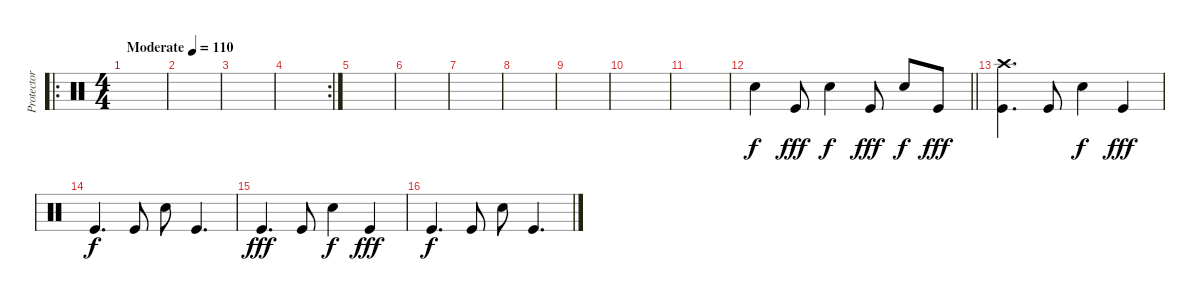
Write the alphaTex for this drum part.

\track ("Protector" "Protector") {instrument percussion}
\staff {score}
\articulation defaults
\ro
\ts (4 4)
\tempo (110 "Moderate")
\clef neutral
\ks c
|
|
|
\rc 2
|
|
|
|
|
|
|
|
\barLineRight lightlight "Snare (hit) 2".4 "Kick (hit)".8{dy fff} "Snare (hit) 2".4{dy f} "Kick (hit)".8{dy fff} "Snare (hit) 2".8{dy f} "Kick (hit)".8{dy fff}
|
("Crash high (hit)" "Kick (hit)").4{d} "Kick (hit)".8 "Snare (hit) 2".4{dy f} "Kick (hit)".4{dy fff} |
"Kick (hit)".4{d dy f} "Kick (hit)".8 "Snare (hit) 2".8 "Kick (hit)".4{d} |
"Kick (hit)".4{d dy fff} "Kick (hit)".8 "Snare (hit) 2".4{dy f} "Kick (hit)".4{dy fff} |
"Kick (hit)".4{d dy f} "Kick (hit)".8 "Snare (hit) 2".8 "Kick (hit)".4{d}
